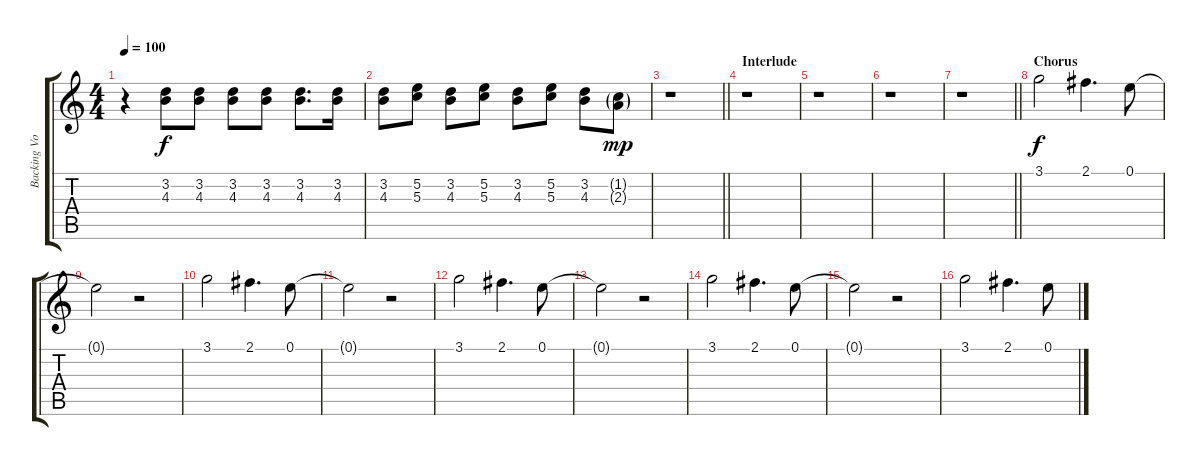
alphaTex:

\track ("Backing Vocals" "Backing Vo") {instrument acousticguitarsteel}
\staff {score tabs}
\tuning (E4 B3 G3 D3 A2 E2) {hide}
\ts (4 4)
\tempo 100
\clef g2
\ks c
r.4{dy f} (3.2 4.3).8 (3.2 4.3).8 (3.2 4.3).8 (3.2 4.3).8 (3.2 4.3).8{d} (3.2 4.3).16 |
(3.2 4.3).8 (5.2 5.3).8 (3.2 4.3).8 (5.2 5.3).8 (3.2 4.3).8 (5.2 5.3).8 (3.2 4.3).8 (1.2{g} 2.3{g}).8{dy mp} |
\barLineRight lightlight
r.1 |
\section ("" "Interlude")
r.1 |
r.1 |
r.1 |
\barLineRight lightlight
r.1 |
\section ("" "Chorus")
3.1.2{dy f} 2.1.4{d} 0.1.8 |
0.1{t}.2 r.2 |
3.1.2 2.1.4{d} 0.1.8 |
0.1{t}.2 r.2 |
3.1.2 2.1.4{d} 0.1.8 |
0.1{t}.2 r.2 |
3.1.2 2.1.4{d} 0.1.8 |
0.1{t}.2 r.2 |
3.1.2 2.1.4{d} 0.1.8
